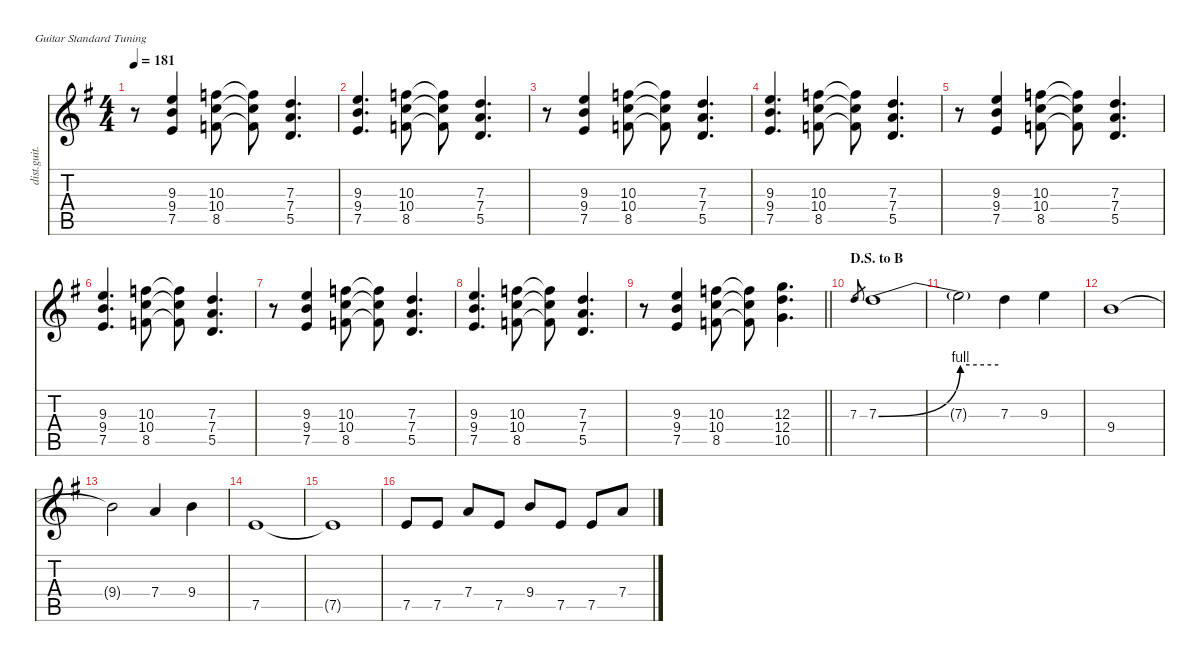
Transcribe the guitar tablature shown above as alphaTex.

\defaultSystemsLayout 4
\hideDynamics
\bracketExtendMode nobrackets
\track ("Guitar I" "dist.guit.") {instrument distortionguitar}
\staff {score tabs}
\tuning (E4 B3 G3 D3 A2 E2)
\ts (4 4)
\tempo 181
\clef g2
\ks g
r.8{dy f} (9.3{acc forcenatural} 9.4{acc forcenatural} 7.5{acc forcenatural}).4 (10.3{acc forcenatural} 10.4{acc forcenatural} 8.5{acc forcenatural}).8 (10.3{t acc forcenatural} 10.4{t acc forcenatural} 8.5{t acc forcenatural}).8 (7.3{acc forcenatural} 7.4{acc forcenatural} 5.5{acc forcenatural}).4{d} |
(9.3{acc forcenatural} 9.4{acc forcenatural} 7.5{acc forcenatural}).4{d} (10.3{acc forcenatural} 10.4{acc forcenatural} 8.5{acc forcenatural}).8 (10.3{t acc forcenatural} 10.4{t acc forcenatural} 8.5{t acc forcenatural}).8 (7.3{acc forcenatural} 7.4{acc forcenatural} 5.5{acc forcenatural}).4{d} |
r.8 (9.3{acc forcenatural} 9.4{acc forcenatural} 7.5{acc forcenatural}).4 (10.3{acc forcenatural} 10.4{acc forcenatural} 8.5{acc forcenatural}).8 (10.3{t acc forcenatural} 10.4{t acc forcenatural} 8.5{t acc forcenatural}).8 (7.3{acc forcenatural} 7.4{acc forcenatural} 5.5{acc forcenatural}).4{d} |
(9.3{acc forcenatural} 9.4{acc forcenatural} 7.5{acc forcenatural}).4{d} (10.3{acc forcenatural} 10.4{acc forcenatural} 8.5{acc forcenatural}).8 (10.3{t acc forcenatural} 10.4{t acc forcenatural} 8.5{t acc forcenatural}).8 (7.3{acc forcenatural} 7.4{acc forcenatural} 5.5{acc forcenatural}).4{d} |
r.8 (9.3{acc forcenatural} 9.4{acc forcenatural} 7.5{acc forcenatural}).4 (10.3{acc forcenatural} 10.4{acc forcenatural} 8.5{acc forcenatural}).8 (10.3{t acc forcenatural} 10.4{t acc forcenatural} 8.5{t acc forcenatural}).8 (7.3{acc forcenatural} 7.4{acc forcenatural} 5.5{acc forcenatural}).4{d} |
(9.3{acc forcenatural} 9.4{acc forcenatural} 7.5{acc forcenatural}).4{d} (10.3{acc forcenatural} 10.4{acc forcenatural} 8.5{acc forcenatural}).8 (10.3{t acc forcenatural} 10.4{t acc forcenatural} 8.5{t acc forcenatural}).8 (7.3{acc forcenatural} 7.4{acc forcenatural} 5.5{acc forcenatural}).4{d} |
r.8 (9.3{acc forcenatural} 9.4{acc forcenatural} 7.5{acc forcenatural}).4 (10.3{acc forcenatural} 10.4{acc forcenatural} 8.5{acc forcenatural}).8 (10.3{t acc forcenatural} 10.4{t acc forcenatural} 8.5{t acc forcenatural}).8 (7.3{acc forcenatural} 7.4{acc forcenatural} 5.5{acc forcenatural}).4{d} |
(9.3{acc forcenatural} 9.4{acc forcenatural} 7.5{acc forcenatural}).4{d} (10.3{acc forcenatural} 10.4{acc forcenatural} 8.5{acc forcenatural}).8 (10.3{t acc forcenatural} 10.4{t acc forcenatural} 8.5{t acc forcenatural}).8 (7.3{acc forcenatural} 7.4{acc forcenatural} 5.5{acc forcenatural}).4{d} |
\barLineRight lightlight
r.8 (9.3{acc forcenatural} 9.4{acc forcenatural} 7.5{acc forcenatural}).4 (10.3{acc forcenatural} 10.4{acc forcenatural} 8.5{acc forcenatural}).8 (10.3{t acc forcenatural} 10.4{t acc forcenatural} 8.5{t acc forcenatural}).8 (12.3{acc forcenatural} 12.4{acc forcenatural} 10.5{acc forcenatural}).4{d} |
\section ("" "D.S. to B")
7.3{acc forcenatural}.8{gr dy mf} 7.3{be (bend 0 0 60 4) acc forcenatural}.1{dy f} |
7.3{be (hold 0 4 60 4) t}.2 7.3{acc forcenatural}.4 9.3{acc forcenatural}.4 |
9.4{acc forcenatural}.1 |
9.4{t acc forcenatural}.2 7.4{acc forcenatural}.4 9.4{acc forcenatural}.4 |
7.5{acc forcenatural}.1 |
7.5{t acc forcenatural}.1 |
7.5{acc forcenatural}.8 7.5{acc forcenatural}.8 7.4{acc forcenatural}.8 7.5{acc forcenatural}.8 9.4{acc forcenatural}.8 7.5{acc forcenatural}.8 7.5{acc forcenatural}.8 7.4{acc forcenatural}.8
